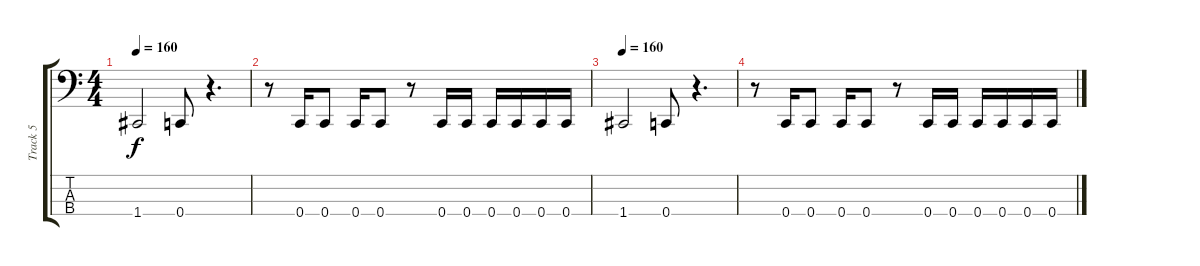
\track ("Track 5" "Track 5") {instrument electricbasspick}
\staff {score tabs}
\tuning (F2 C2 G1 C1) {hide}
\ts (4 4)
\tempo 160
\clef f4
\ks c
1.4.2{dy f} 0.4.8 r.4{d} |
r.8 0.4.16 0.4.8 0.4.16 0.4.8 r.8 0.4.16 0.4.16 0.4.16 0.4.16 0.4.16 0.4.16 |
\tempo 160
1.4.2 0.4.8 r.4{d} |
r.8 0.4.16 0.4.8 0.4.16 0.4.8 r.8 0.4.16 0.4.16 0.4.16 0.4.16 0.4.16 0.4.16
